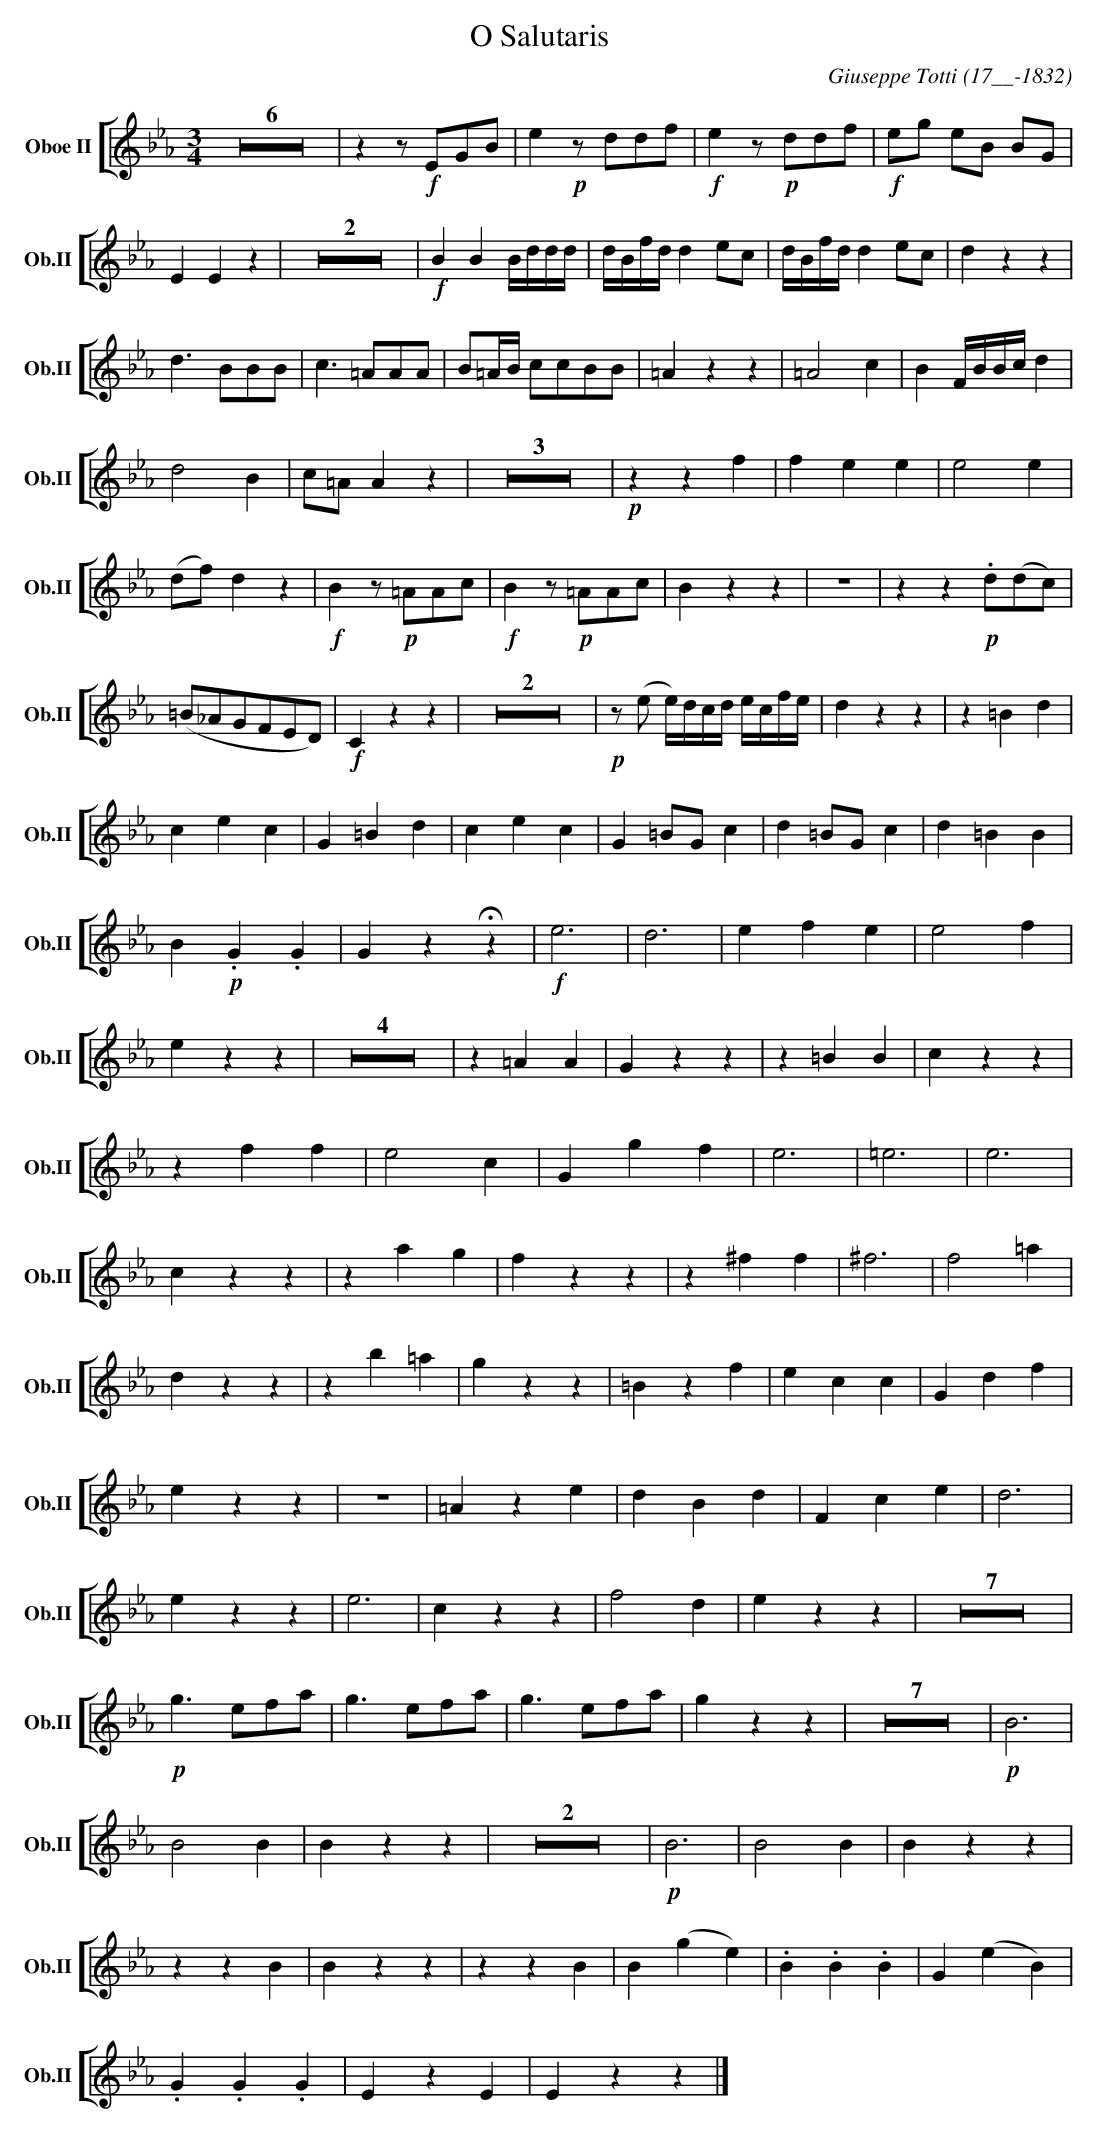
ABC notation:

X:1
T:O Salutaris
C:Giuseppe Totti (17__-1832)
M:3/4
L:1/4
K:Eb
V: 4 clef=treble name="Oboe II" sname="Ob.II"
%%staves [( 4 )]
Z6 | z z1/2 !f! E/G/B/ | e !p! z1/2 d/d/f/ | !f! e z1/2 !p! d/d/f/ | !f! e/g/ e/B/ B/G/ |
E E z | Z2 | !f!B B B//d//d//d// | d//B//f//d// d e/c/ | d//B//f//d// d e/c/ | d z z |
d > BB/B/ | c > =AA/A/ | B/=A//B// c/c/B/B/ | =A z z | =A2 c | B F//B//B//c// d |
d2 B | c/=A/ A z | Z3 | !p! z z f | f e e | e2 e|
(d/f/) d z | !f! B z1/2 !p! =A/A/c/ | !f! B z1/2 !p! =A/A/c/ | B z z | z3 | z z !p! .d/(d/c/) |
(=B/_A/G/F/E/D/) | !f! C z z | Z2 | !p! z1/2 (e/ e//)d//c//d// e//c//f//e// | d z z | z =B d |
c e c | G =B d | c e c | G =B/G/ c | d =B/G/ c | d =B B |
B !p! .G .G | G z !fermata! z | !f! e3 | d3 | e f e | e2 f |
e z z | Z4 | z =A A | G z z | z =B B | c z z |
z f f | e2 c | G g f | e3 | =e3 | e3 |
c z z | z a g | f z z | z ^f f | ^f3 | f2 =a |
d z z | z b =a | g z z | =B z f | e c c | G d f |
e z z | z3 | =A z e | d B d | F c e | d3 |
e z z | e3 | c z z | f2 d | e z z | Z7 |
!p! g > ef/a/ | g > ef/a/ | g > ef/a/ | g z z | Z7 | !p! B3 |
B2 B | B z z | Z2 | !p! B3 | B2 B | B z z |
z z B | B z z | z z B | B (g e) | .B .B .B | G (e B) |
.G .G .G | E z E | E z z |]
